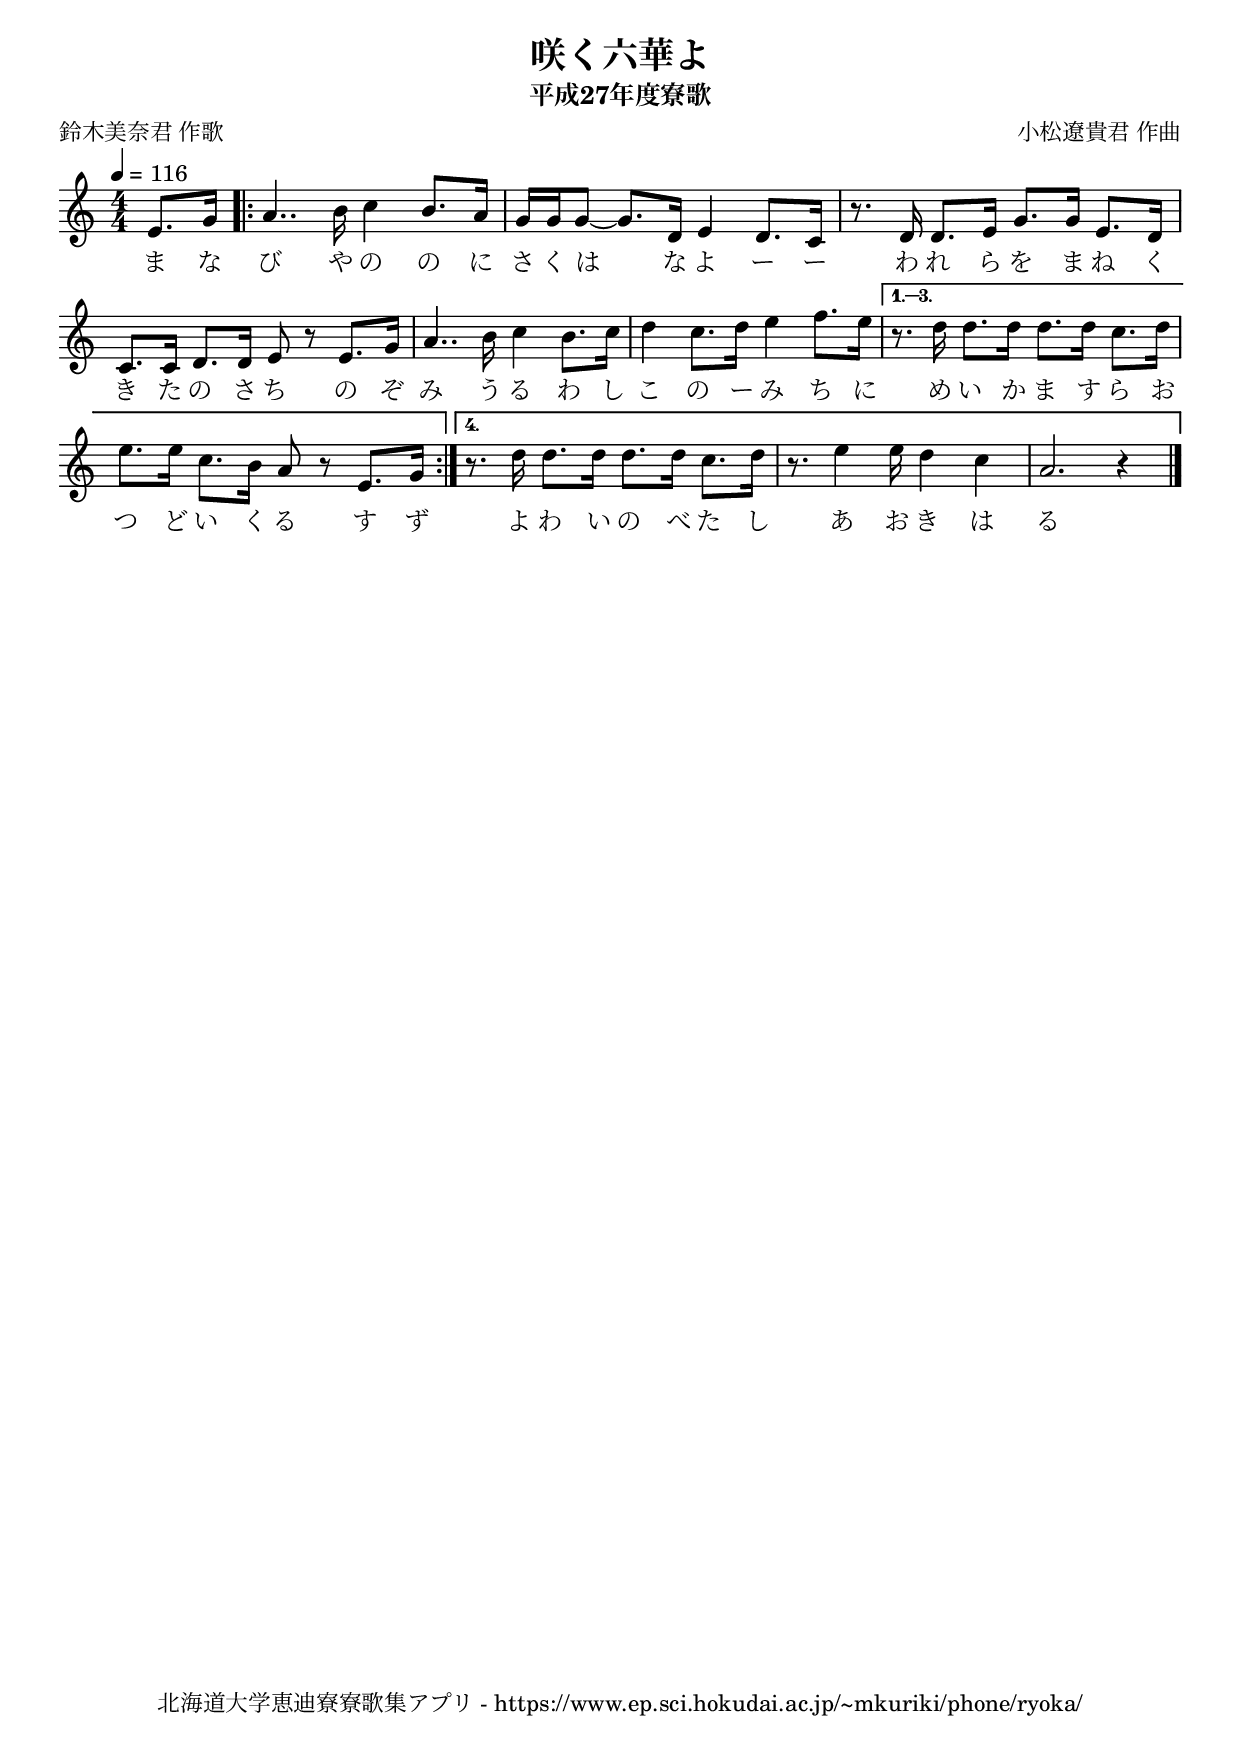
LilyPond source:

\version "2.18.2"

\paper {indent = 0}

\header {
  title = "咲く六華よ"
  subtitle = "平成27年度寮歌"
  composer = "小松遼貴君 作曲"
  poet = "鈴木美奈君 作歌"
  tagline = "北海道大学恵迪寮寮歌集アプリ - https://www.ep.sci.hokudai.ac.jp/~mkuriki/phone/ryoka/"
}

melody = \relative c'{
  \tempo 4 = 116
  \autoBeamOn
  \numericTimeSignature
  \override BreathingSign.text = \markup { \musicglyph #"scripts.upedaltoe" } % ブレスの記号指定
  \key c \major
  % \time 1/4 e8. g16 | 
  \time 4/4
  \partial 4
  e8. g16 | 
  \repeat volta 4 { 
    a4.. b16 c4 b8. a16 | 
    g16 g g8~  g8. d16 e4 d8. c16 | 
    r8. d16 d8. e16 g8. g16 e8. d16 | \break
    c8. c16 d8. d16 e8 r8 e8. g16 | 
    a4.. b16 c4 b8. c16 | 
    d4 c8. d16 e4 f8. e16 |
  }
  \alternative {
    {
      r8. d16 d8. d16 d8. d16 c8. d16 | 
      e8. e16 c8. b16 a8 
	  r8 e8. g16 |
    }
    { 
      r8. d'16 d8. d16 d8. d16 c8. d16 | 
      r8. e4 e16 d4 c4 | 
      a2. r4 | 
    }
  }
  \bar "|."
}


text = \lyricmode {
  ま な び や の の に さ く は な よ ー ー 
  わ れ ら を ま ね く き た の さ ち
  の ぞ み う る わ し こ の ー み ち に 
  め い か ま す ら お つ ど い く る 
  す ず 
  よ わ い の べ た し あ お き は る 
}

\score {
  <<
    % ギターコード
    %{
    \new ChordNames \with {midiInstrument = #"acoustic guitar (nylon)"}{
      \set chordChanges = ##t
      \harmony
    }
    %}
    
    % メロディーライン
    \new Voice = "one"{\melody}
    % 歌詞
    \new Lyrics \lyricsto "one" \text
    % 太鼓
    % \new DrumStaff \with{
    %   \remove "Time_signature_engraver"
    %   drumStyleTable = #percussion-style
    %   \override StaffSymbol.line-count = #1
    %   \hide Stem
    % }
    % \drum\paper{
  
  >>
  
  \midi {}
  \layout {
  \context {
    \Score
    \remove "Bar_number_engraver"
  }

    \context {
      \Score
      \remove "Bar_number_engraver"
    }
  }

}


